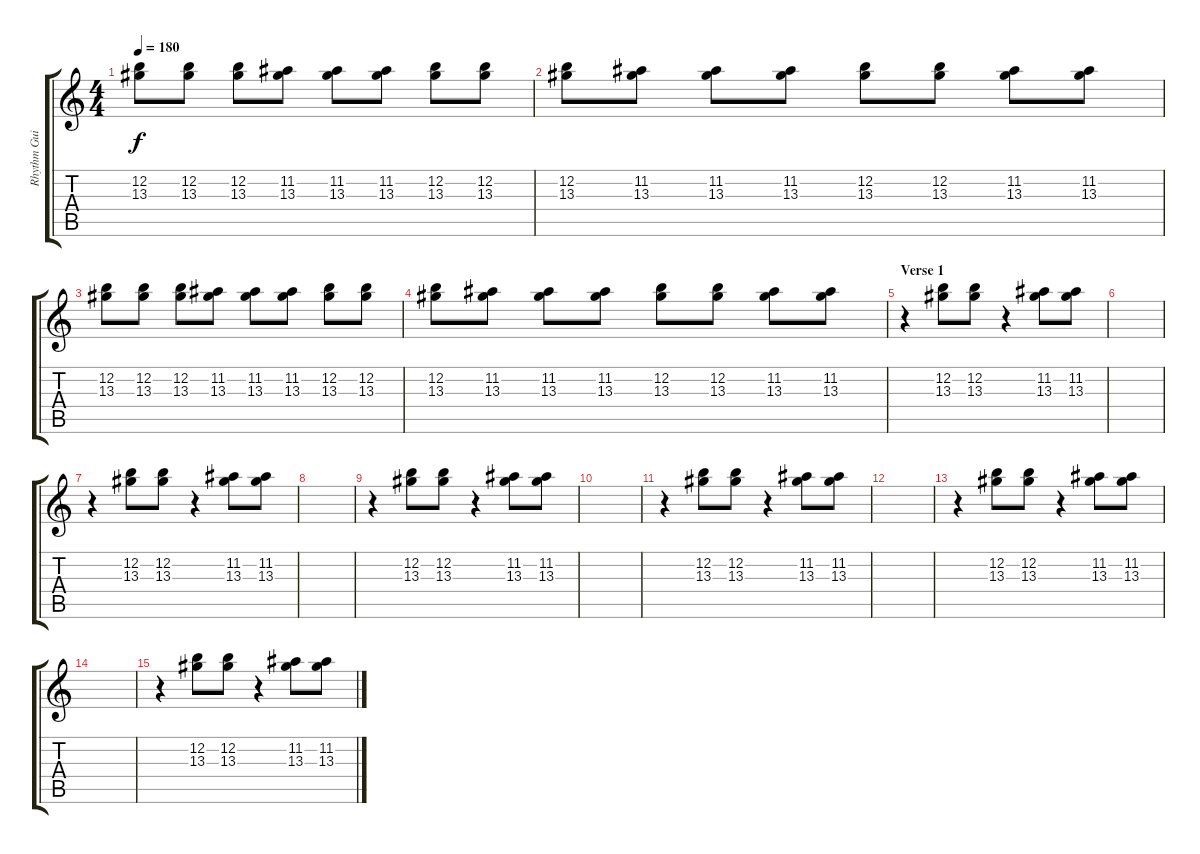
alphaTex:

\track ("Rhythm Guitar" "Rhythm Gui") {instrument distortionguitar}
\staff {score tabs}
\tuning (E4 B3 G3 D3 A2 E2) {hide}
\ts (4 4)
\tempo 180
\clef g2
\ks c
(12.2 13.3).8{dy f} (12.2 13.3).8 (12.2 13.3).8 (11.2 13.3).8 (11.2 13.3).8 (11.2 13.3).8 (12.2 13.3).8 (12.2 13.3).8 |
(12.2 13.3).8 (11.2 13.3).8 (11.2 13.3).8 (11.2 13.3).8 (12.2 13.3).8 (12.2 13.3).8 (11.2 13.3).8 (11.2 13.3).8 |
(12.2 13.3).8 (12.2 13.3).8 (12.2 13.3).8 (11.2 13.3).8 (11.2 13.3).8 (11.2 13.3).8 (12.2 13.3).8 (12.2 13.3).8 |
(12.2 13.3).8 (11.2 13.3).8 (11.2 13.3).8 (11.2 13.3).8 (12.2 13.3).8 (12.2 13.3).8 (11.2 13.3).8 (11.2 13.3).8 |
\section ("" "Verse 1")
r.4 (12.2 13.3).8 (12.2 13.3).8 r.4 (11.2 13.3).8 (11.2 13.3).8 |
|
r.4 (12.2 13.3).8 (12.2 13.3).8 r.4 (11.2 13.3).8 (11.2 13.3).8 |
|
r.4 (12.2 13.3).8 (12.2 13.3).8 r.4 (11.2 13.3).8 (11.2 13.3).8 |
|
r.4 (12.2 13.3).8 (12.2 13.3).8 r.4 (11.2 13.3).8 (11.2 13.3).8 |
|
r.4 (12.2 13.3).8 (12.2 13.3).8 r.4 (11.2 13.3).8 (11.2 13.3).8 |
|
r.4 (12.2 13.3).8 (12.2 13.3).8 r.4 (11.2 13.3).8 (11.2 13.3).8
